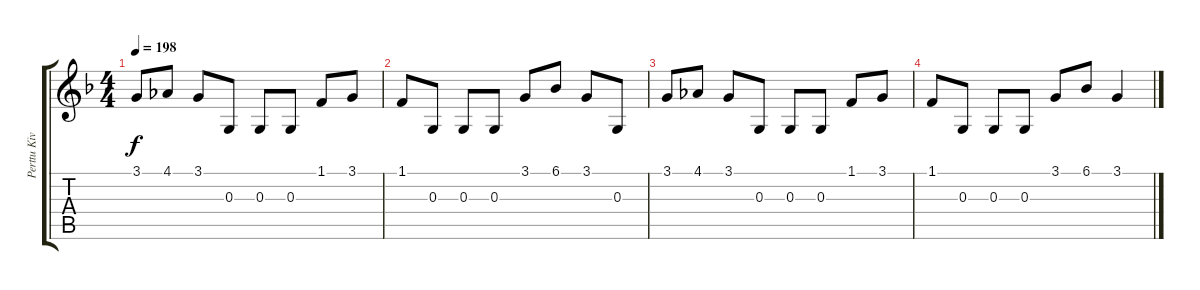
\track ("Perttu Kivilaakso - Lead Cello" "Perttu Kiv") {instrument cello}
\staff {score tabs}
\tuning (E4 B3 G3 D3 A2 E2) {hide}
\ts (4 4)
\tempo 198
\clef g2
\ks f
3.1.8{dy f} 4.1.8 3.1.8 0.3.8 0.3.8 0.3.8 1.1.8 3.1.8 |
1.1.8 0.3.8 0.3.8 0.3.8 3.1.8 6.1.8 3.1.8 0.3.8 |
3.1.8 4.1.8 3.1.8 0.3.8 0.3.8 0.3.8 1.1.8 3.1.8 |
1.1.8 0.3.8 0.3.8 0.3.8 3.1.8 6.1.8 3.1.4
